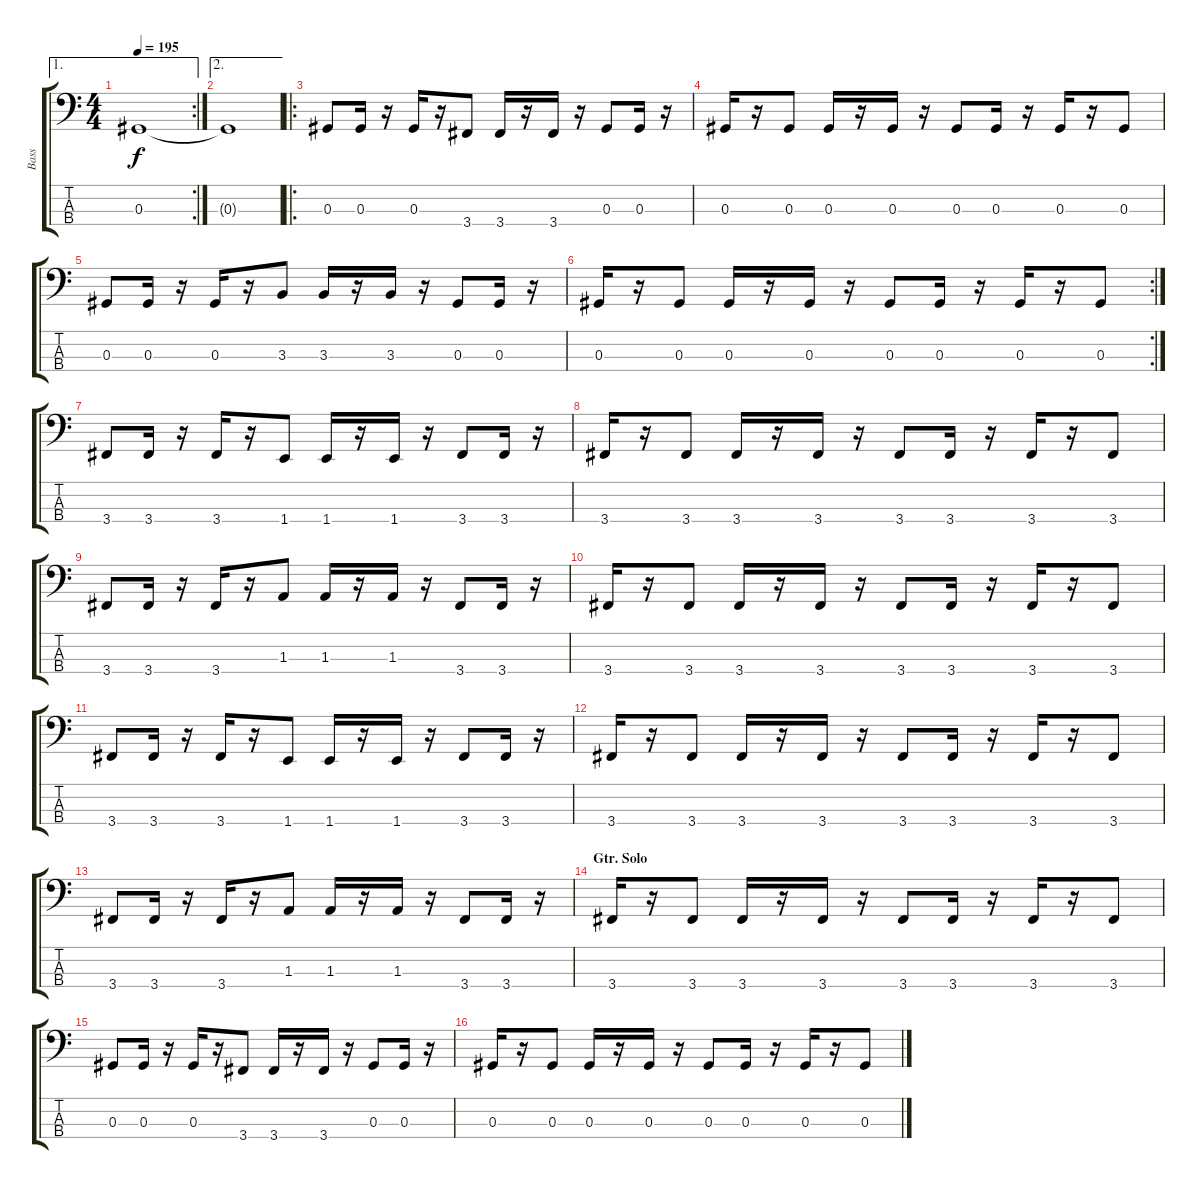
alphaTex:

\track ("Bass" "Bass") {instrument electricbasspick}
\staff {score tabs}
\tuning (Gb2 Db2 Ab1 Eb1) {hide}
\ae 1
\rc 2
\ts (4 4)
\tempo 195
\clef f4
\ks c
0.3{t}.1{dy f} |
\ae 2
0.3{t}.1 |
\ro
0.3.8 0.3.16 r.16 0.3.16 r.16 3.4.8 3.4.16 r.16 3.4.16 r.16 0.3.8 0.3.16 r.16 |
0.3.16 r.16 0.3.8 0.3.16 r.16 0.3.16 r.16 0.3.8 0.3.16 r.16 0.3.16 r.16 0.3.8 |
0.3.8 0.3.16 r.16 0.3.16 r.16 3.3.8 3.3.16 r.16 3.3.16 r.16 0.3.8 0.3.16 r.16 |
\rc 2
0.3.16 r.16 0.3.8 0.3.16 r.16 0.3.16 r.16 0.3.8 0.3.16 r.16 0.3.16 r.16 0.3.8 |
3.4.8 3.4.16 r.16 3.4.16 r.16 1.4.8 1.4.16 r.16 1.4.16 r.16 3.4.8 3.4.16 r.16 |
3.4.16 r.16 3.4.8 3.4.16 r.16 3.4.16 r.16 3.4.8 3.4.16 r.16 3.4.16 r.16 3.4.8 |
3.4.8 3.4.16 r.16 3.4.16 r.16 1.3.8 1.3.16 r.16 1.3.16 r.16 3.4.8 3.4.16 r.16 |
3.4.16 r.16 3.4.8 3.4.16 r.16 3.4.16 r.16 3.4.8 3.4.16 r.16 3.4.16 r.16 3.4.8 |
3.4.8 3.4.16 r.16 3.4.16 r.16 1.4.8 1.4.16 r.16 1.4.16 r.16 3.4.8 3.4.16 r.16 |
3.4.16 r.16 3.4.8 3.4.16 r.16 3.4.16 r.16 3.4.8 3.4.16 r.16 3.4.16 r.16 3.4.8 |
3.4.8 3.4.16 r.16 3.4.16 r.16 1.3.8 1.3.16 r.16 1.3.16 r.16 3.4.8 3.4.16 r.16 |
\section ("" "Gtr. Solo")
3.4.16 r.16 3.4.8 3.4.16 r.16 3.4.16 r.16 3.4.8 3.4.16 r.16 3.4.16 r.16 3.4.8 |
0.3.8 0.3.16 r.16 0.3.16 r.16 3.4.8 3.4.16 r.16 3.4.16 r.16 0.3.8 0.3.16 r.16 |
0.3.16 r.16 0.3.8 0.3.16 r.16 0.3.16 r.16 0.3.8 0.3.16 r.16 0.3.16 r.16 0.3.8
